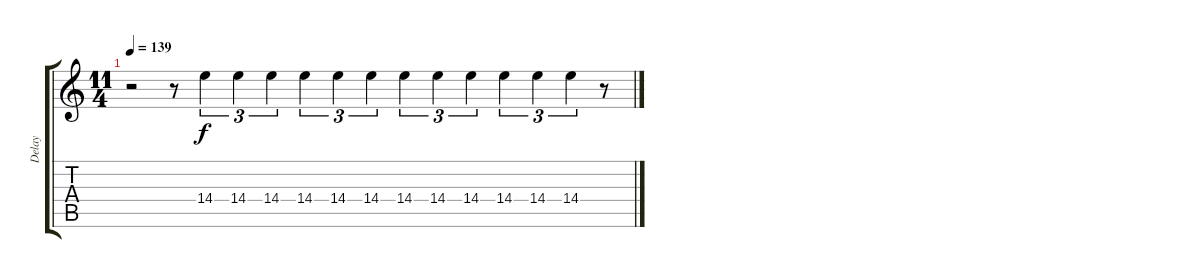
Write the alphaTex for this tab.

\track ("Delay" "Delay") {instrument distortionguitar}
\staff {score tabs}
\tuning (E4 B3 G3 D3 A2 E2) {hide}
\ts (11 4)
\tempo 139
\clef g2
\ks c
r.2{dy f} r.8{volume 13} 14.4.4{tu (3 2) volume 0} 14.4.4{tu (3 2)} 14.4.4{tu (3 2)} 14.4.4{tu (3 2)} 14.4.4{tu (3 2)} 14.4.4{tu (3 2)} 14.4.4{tu (3 2)} 14.4.4{tu (3 2)} 14.4.4{tu (3 2)} 14.4.4{tu (3 2)} 14.4.4{tu (3 2)} 14.4.4{tu (3 2)} r.8
